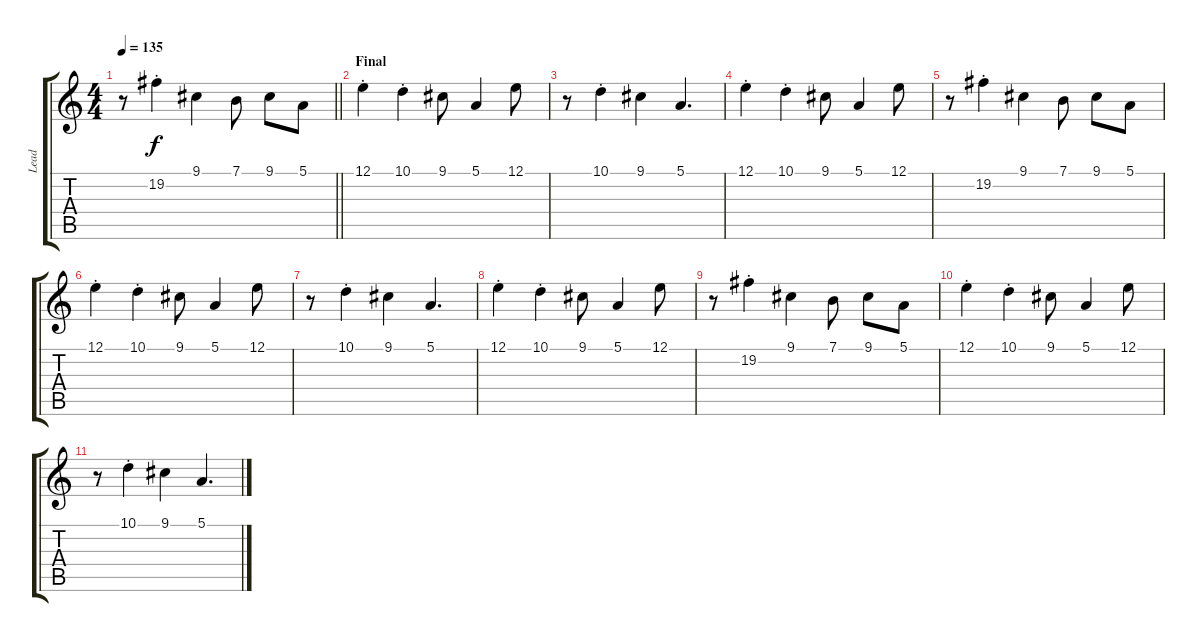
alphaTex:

\track ("Lead" "Lead") {instrument lead2sawtooth}
\staff {score tabs}
\tuning (E4 B3 G3 D3 A2 E2) {hide}
\ts (4 4)
\tempo 135
\clef g2
\barLineRight lightlight
\ks c
r.8{dy f} 19.2{st}.4 9.1.4 7.1.8 9.1.8 5.1.8 |
\section ("" "Final")
12.1{st}.4 10.1{st}.4 9.1.8 5.1.4 12.1.8 |
r.8 10.1{st}.4 9.1.4 5.1.4{d} |
12.1{st}.4 10.1{st}.4 9.1.8 5.1.4 12.1.8 |
r.8 19.2{st}.4 9.1.4 7.1.8 9.1.8 5.1.8 |
12.1{st}.4 10.1{st}.4 9.1.8 5.1.4 12.1.8 |
r.8 10.1{st}.4 9.1.4 5.1.4{d} |
12.1{st}.4 10.1{st}.4 9.1.8 5.1.4 12.1.8 |
r.8 19.2{st}.4 9.1.4 7.1.8 9.1.8 5.1.8 |
12.1{st}.4 10.1{st}.4 9.1.8 5.1.4 12.1.8 |
r.8 10.1{st}.4 9.1.4 5.1.4{d}
